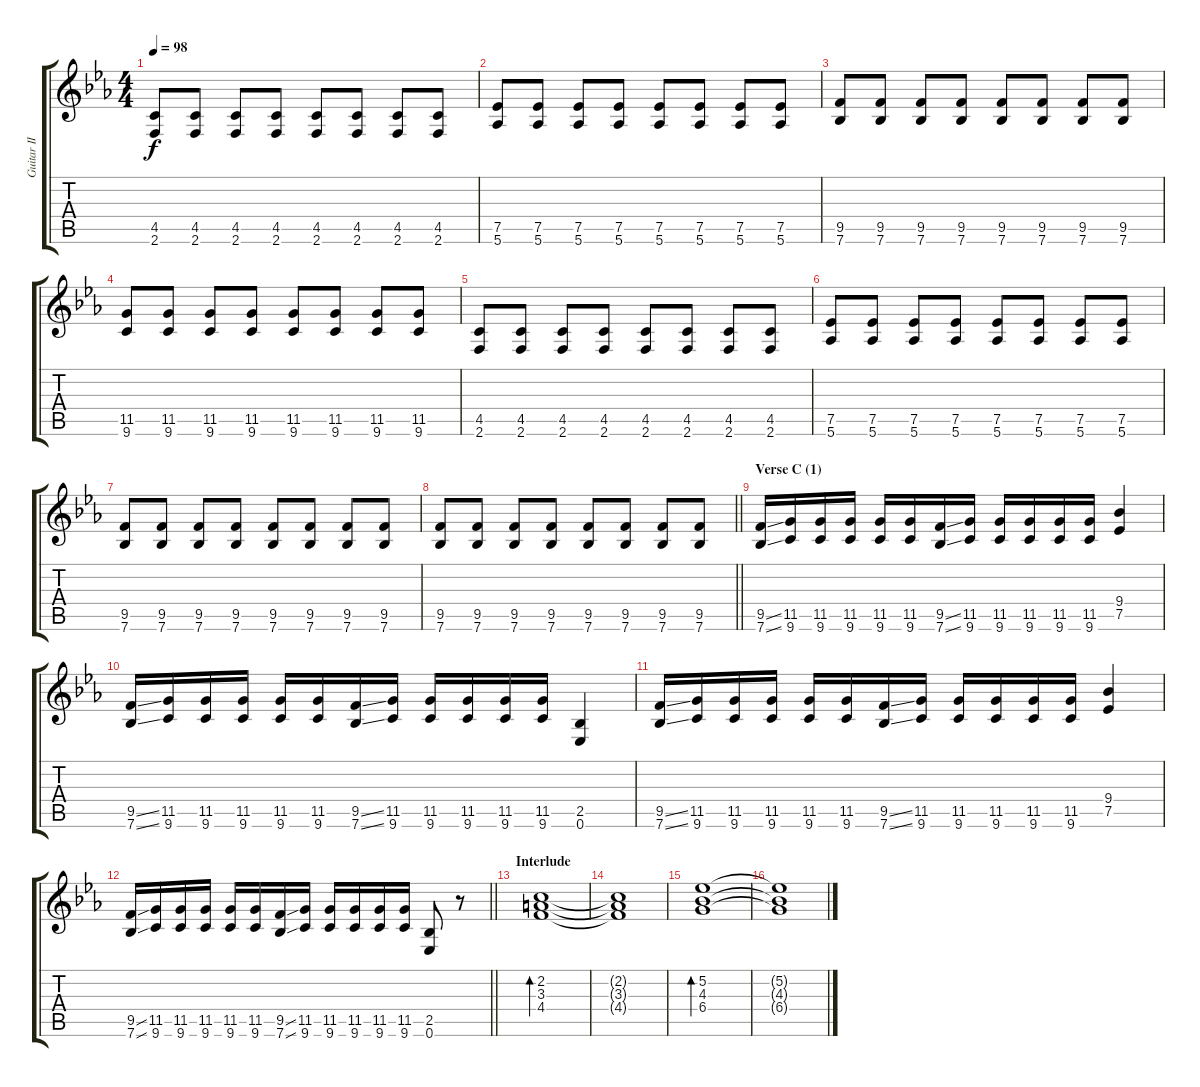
\track ("Guitar II" "Guitar II") {instrument distortionguitar}
\staff {score tabs}
\tuning (Eb4 Bb3 Gb3 Db3 Ab2 Eb2) {hide}
\ts (4 4)
\tempo 98
\clef g2
\ks cminor
(4.5 2.6).8{dy f} (4.5 2.6).8 (4.5 2.6).8 (4.5 2.6).8 (4.5 2.6).8 (4.5 2.6).8 (4.5 2.6).8 (4.5 2.6).8 |
(7.5 5.6).8 (7.5 5.6).8 (7.5 5.6).8 (7.5 5.6).8 (7.5 5.6).8 (7.5 5.6).8 (7.5 5.6).8 (7.5 5.6).8 |
(9.5 7.6).8 (9.5 7.6).8 (9.5 7.6).8 (9.5 7.6).8 (9.5 7.6).8 (9.5 7.6).8 (9.5 7.6).8 (9.5 7.6).8 |
(11.5 9.6).8 (11.5 9.6).8 (11.5 9.6).8 (11.5 9.6).8 (11.5 9.6).8 (11.5 9.6).8 (11.5 9.6).8 (11.5 9.6).8 |
(4.5 2.6).8 (4.5 2.6).8 (4.5 2.6).8 (4.5 2.6).8 (4.5 2.6).8 (4.5 2.6).8 (4.5 2.6).8 (4.5 2.6).8 |
(7.5 5.6).8 (7.5 5.6).8 (7.5 5.6).8 (7.5 5.6).8 (7.5 5.6).8 (7.5 5.6).8 (7.5 5.6).8 (7.5 5.6).8 |
(9.5 7.6).8 (9.5 7.6).8 (9.5 7.6).8 (9.5 7.6).8 (9.5 7.6).8 (9.5 7.6).8 (9.5 7.6).8 (9.5 7.6).8 |
\barLineRight lightlight
(9.5 7.6).8 (9.5 7.6).8 (9.5 7.6).8 (9.5 7.6).8 (9.5 7.6).8 (9.5 7.6).8 (9.5 7.6).8 (9.5 7.6).8 |
\section ("" "Verse C (1)")
(9.5{ss} 7.6{ss}).16 (11.5 9.6).16 (11.5 9.6).16 (11.5 9.6).16 (11.5 9.6).16 (11.5 9.6).16 (9.5{ss} 7.6{ss}).16 (11.5 9.6).16 (11.5 9.6).16 (11.5 9.6).16 (11.5 9.6).16 (11.5 9.6).16 (9.4 7.5).4 |
(9.5{ss} 7.6{ss}).16 (11.5 9.6).16 (11.5 9.6).16 (11.5 9.6).16 (11.5 9.6).16 (11.5 9.6).16 (9.5{ss} 7.6{ss}).16 (11.5 9.6).16 (11.5 9.6).16 (11.5 9.6).16 (11.5 9.6).16 (11.5 9.6).16 (2.5 0.6).4 |
(9.5{ss} 7.6{ss}).16 (11.5 9.6).16 (11.5 9.6).16 (11.5 9.6).16 (11.5 9.6).16 (11.5 9.6).16 (9.5{ss} 7.6{ss}).16 (11.5 9.6).16 (11.5 9.6).16 (11.5 9.6).16 (11.5 9.6).16 (11.5 9.6).16 (9.4 7.5).4 |
\barLineRight lightlight
(9.5{ss} 7.6{ss}).16 (11.5 9.6).16 (11.5 9.6).16 (11.5 9.6).16 (11.5 9.6).16 (11.5 9.6).16 (9.5{ss} 7.6{ss}).16 (11.5 9.6).16 (11.5 9.6).16 (11.5 9.6).16 (11.5 9.6).16 (11.5 9.6).16 (2.5 0.6).8 r.8 |
\section ("" "Interlude")
(2.2 3.3 4.4).1{bd 120} |
(2.2{t} 3.3{t} 4.4{t}).1 |
(5.2 4.3 6.4).1{bd 120} |
(5.2{t} 4.3{t} 6.4{t}).1
